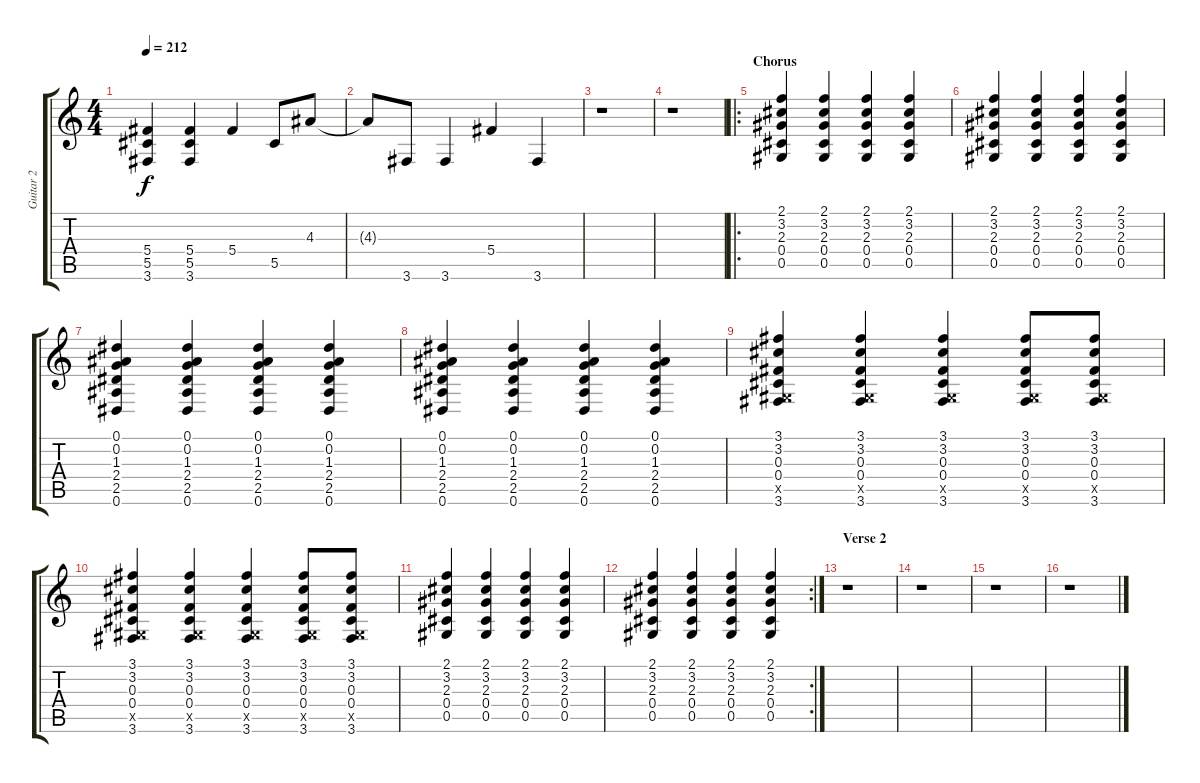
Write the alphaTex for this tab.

\track ("Guitar 2" "Guitar 2") {instrument distortionguitar}
\staff {score tabs}
\tuning (Eb4 Bb3 Gb3 Db3 Ab2 Eb2) {hide}
\ts (4 4)
\tempo 212
\clef g2
\ks c
(5.4 5.5 3.6).4{dy f} (5.4 5.5 3.6).4 5.4.4 5.5.8 4.3.8 |
4.3{t}.8 3.6.8 3.6.4 5.4.4 3.6.4 |
r.1 |
r.1 |
\ro
\section ("" "Chorus")
(2.1 3.2 2.3 0.4 0.5).4 (2.1 3.2 2.3 0.4 0.5).4 (2.1 3.2 2.3 0.4 0.5).4 (2.1 3.2 2.3 0.4 0.5).4 |
(2.1 3.2 2.3 0.4 0.5).4 (2.1 3.2 2.3 0.4 0.5).4 (2.1 3.2 2.3 0.4 0.5).4 (2.1 3.2 2.3 0.4 0.5).4 |
(0.1 0.2 1.3 2.4 2.5 0.6).4 (0.1 0.2 1.3 2.4 2.5 0.6).4 (0.1 0.2 1.3 2.4 2.5 0.6).4 (0.1 0.2 1.3 2.4 2.5 0.6).4 |
(0.1 0.2 1.3 2.4 2.5 0.6).4 (0.1 0.2 1.3 2.4 2.5 0.6).4 (0.1 0.2 1.3 2.4 2.5 0.6).4 (0.1 0.2 1.3 2.4 2.5 0.6).4 |
(3.1 3.2 0.3 0.4 0.5{x} 3.6).4 (3.1 3.2 0.3 0.4 0.5{x} 3.6).4 (3.1 3.2 0.3 0.4 0.5{x} 3.6).4 (3.1 3.2 0.3 0.4 0.5{x} 3.6).8 (3.1 3.2 0.3 0.4 0.5{x} 3.6).8 |
(3.1 3.2 0.3 0.4 0.5{x} 3.6).4 (3.1 3.2 0.3 0.4 0.5{x} 3.6).4 (3.1 3.2 0.3 0.4 0.5{x} 3.6).4 (3.1 3.2 0.3 0.4 0.5{x} 3.6).8 (3.1 3.2 0.3 0.4 0.5{x} 3.6).8 |
(2.1 3.2 2.3 0.4 0.5).4 (2.1 3.2 2.3 0.4 0.5).4 (2.1 3.2 2.3 0.4 0.5).4 (2.1 3.2 2.3 0.4 0.5).4 |
\rc 2
(2.1 3.2 2.3 0.4 0.5).4 (2.1 3.2 2.3 0.4 0.5).4 (2.1 3.2 2.3 0.4 0.5).4 (2.1 3.2 2.3 0.4 0.5).4 |
\section ("" "Verse 2")
r.1 |
r.1 |
r.1 |
r.1
